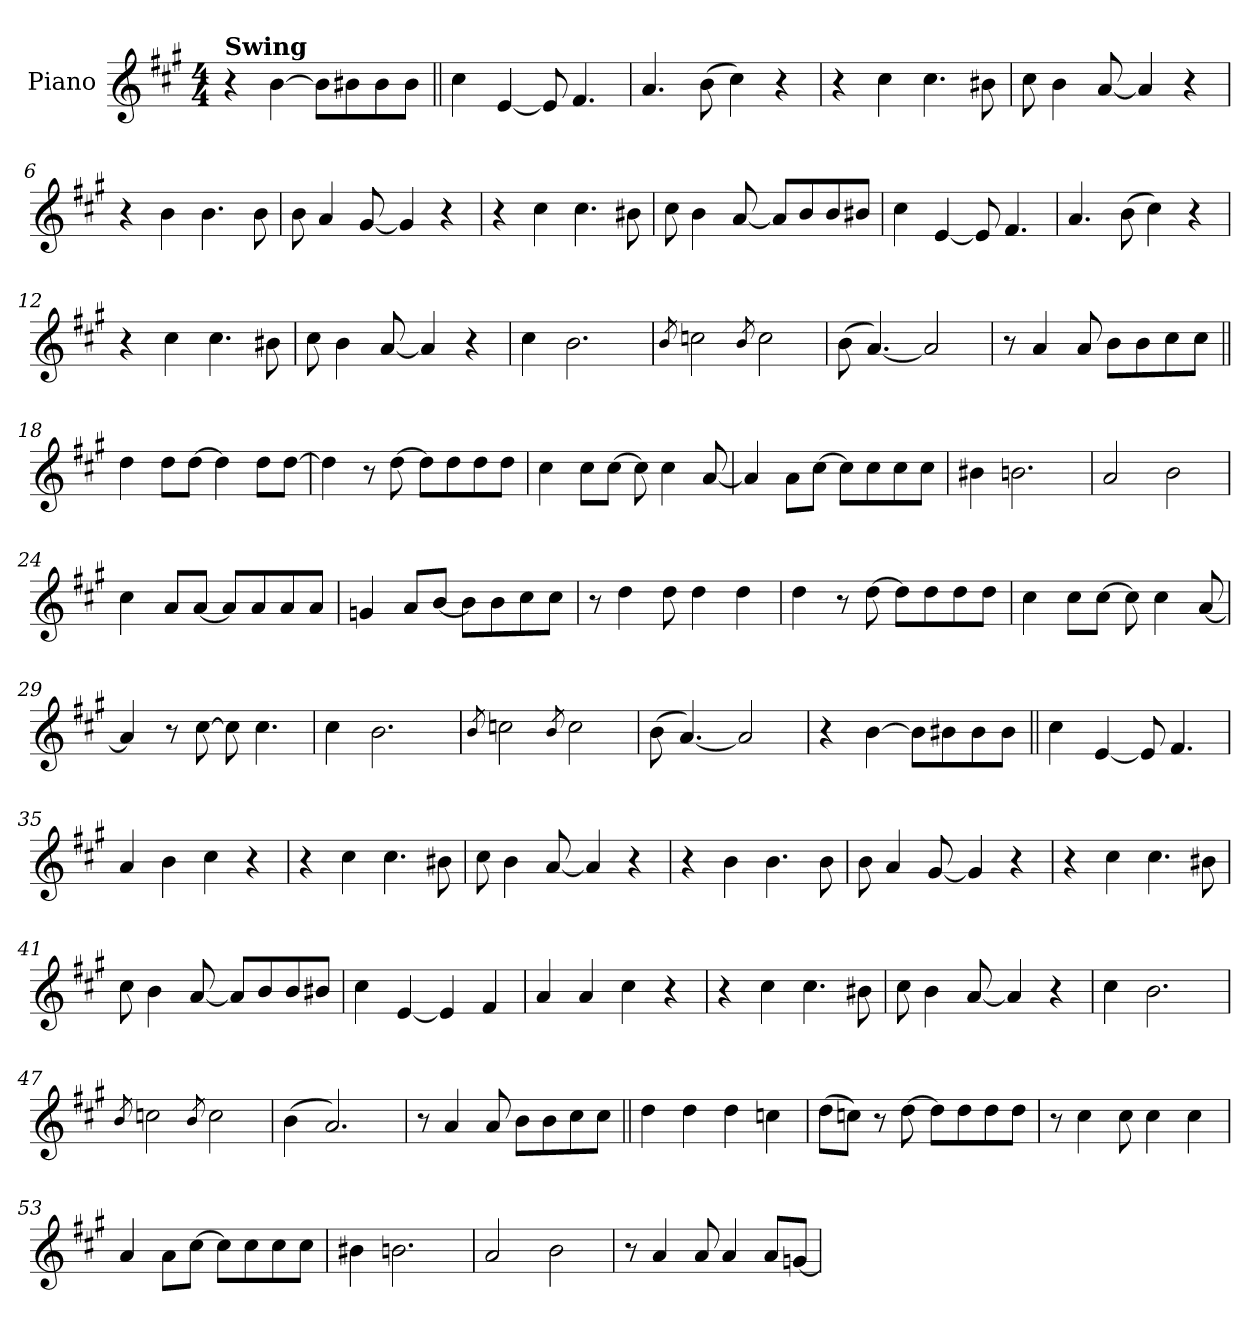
**kern
*part1
*staff1
*I"Piano
*I'Pno.
*clefG2
*k[f#c#g#]
*M4/4
*MM200
=1
!LO:TX:B:t=Swing
4r
[4b
8bL]
8b#X
8b#
8b#J
=2||
4cc#
[4e
8e]
4.f#
=3
4.a
(>8b
4cc#)
4r
=4
4r
4cc#
4.cc#
8b#X
=5
8cc#
4b
[8a
4a]
4r
=6
4r
4b
4.b
8b
=7
8b
4a
[8g#
4g#]
4r
=8
4r
4cc#
4.cc#
8b#X
=9
8cc#
4b
[8a
8aL]
8b
8b
8b#XJ
=10
4cc#
[4e
8e]
4.f#
=11
4.a
(>8b
4cc#)
4r
=12
4r
4cc#
4.cc#
8b#X
=13
8cc#
4b
[8a
4a]
4r
=14
4cc#
2.b
=15
8qb
2ccn
8qb
2cc
=16
(>8b
[4.a)
2a]
=17
8r
4a
8a
8bL
8b
8cc#
8cc#J
=18||
4dd
8ddL
[8ddJ
4dd]
8ddL
[8ddJ
=19
4dd]
8r
[8dd
8ddL]
8dd
8dd
8ddJ
=20
4cc#
8cc#L
[8cc#J
8cc#]
4cc#
[8a
=21
4a]
8aL
[8cc#J
8cc#L]
8cc#
8cc#
8cc#J
=22
4b#X
2.bn
=23
2a
2b
=24
4cc#
8aL
[8aJ
8aL]
8a
8a
8aJ
=25
4gn
8aL
[8bJ
8bL]
8b
8cc#
8cc#J
=26
8r
4dd
8dd
4dd
4dd
=27
4dd
8r
[8dd
8ddL]
8dd
8dd
8ddJ
=28
4cc#
8cc#L
[8cc#J
8cc#]
4cc#
[8a
=29
4a]
8r
[8cc#
8cc#]
4.cc#
=30
4cc#
2.b
=31
8qb
2ccn
8qb
2cc
=32
(>8b
[4.a)
2a]
=33
4r
[4b
8bL]
8b#X
8b#
8b#J
=34||
4cc#
[4e
8e]
4.f#
=35
4a
4b
4cc#
4r
=36
4r
4cc#
4.cc#
8b#X
=37
8cc#
4b
[8a
4a]
4r
=38
4r
4b
4.b
8b
=39
8b
4a
[8g#
4g#]
4r
=40
4r
4cc#
4.cc#
8b#X
=41
8cc#
4b
[8a
8aL]
8b
8b
8b#XJ
=42
4cc#
[4e
4e]
4f#
=43
4a
4a
4cc#
4r
=44
4r
4cc#
4.cc#
8b#X
=45
8cc#
4b
[8a
4a]
4r
=46
4cc#
2.b
=47
8qb
2ccn
8qb
2cc
=48
(>4b
2.a)
=49
8r
4a
8a
8bL
8b
8cc#
8cc#J
=50||
4dd
4dd
4dd
4ccn
=51
(>8ddL
8ccnJ)
8r
[8dd
8ddL]
8dd
8dd
8ddJ
=52
8r
4cc#
8cc#
4cc#
4cc#
=53
4a
8aL
[8cc#J
8cc#L]
8cc#
8cc#
8cc#J
=54
4b#X
2.bn
=55
2a
2b
=56
8r
4a
8a
4a
8aL
[8gnJ
=
*-
